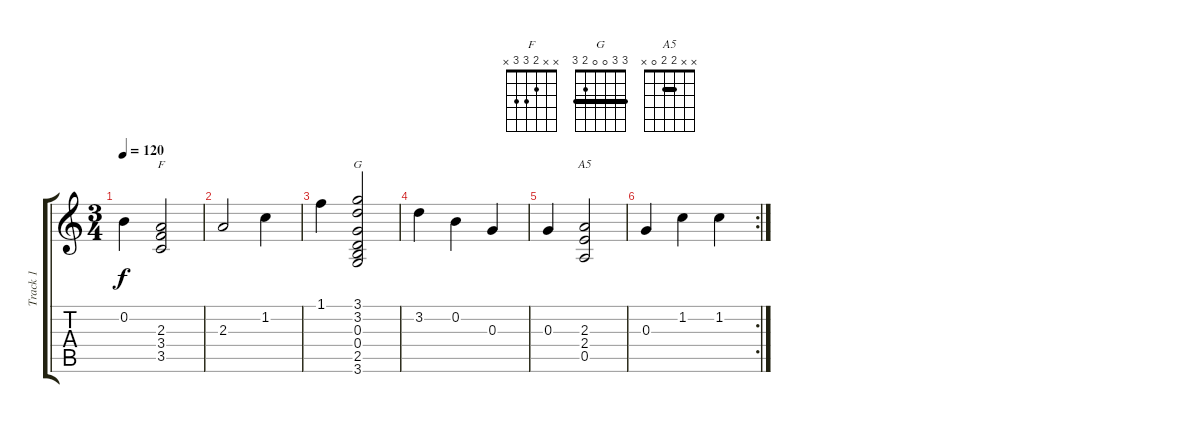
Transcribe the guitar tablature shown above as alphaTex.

\track ("Track 1" "Track 1") {instrument acousticguitarsteel}
\staff {score tabs}
\tuning (E4 B3 G3 D3 A2 E2) {hide}
\chord ("F" x x 2 3 3 x)
\chord ("G" 3 3 0 0 2 3) {barre 3}
\chord ("A5" x x 2 2 0 x) {barre 2}
\ts (3 4)
\tempo 120
\clef g2
\ks c
0.2.4{dy f} (2.3 3.4 3.5).2{ch "F"} |
2.3.2 1.2.4 |
1.1.4 (3.1 3.2 0.3 0.4 2.5 3.6).2{ch "G"} |
3.2.4 0.2.4 0.3.4 |
0.3.4 (2.3 2.4 0.5).2{ch "A5"} |
\rc 2
0.3.4 1.2.4 1.2.4
